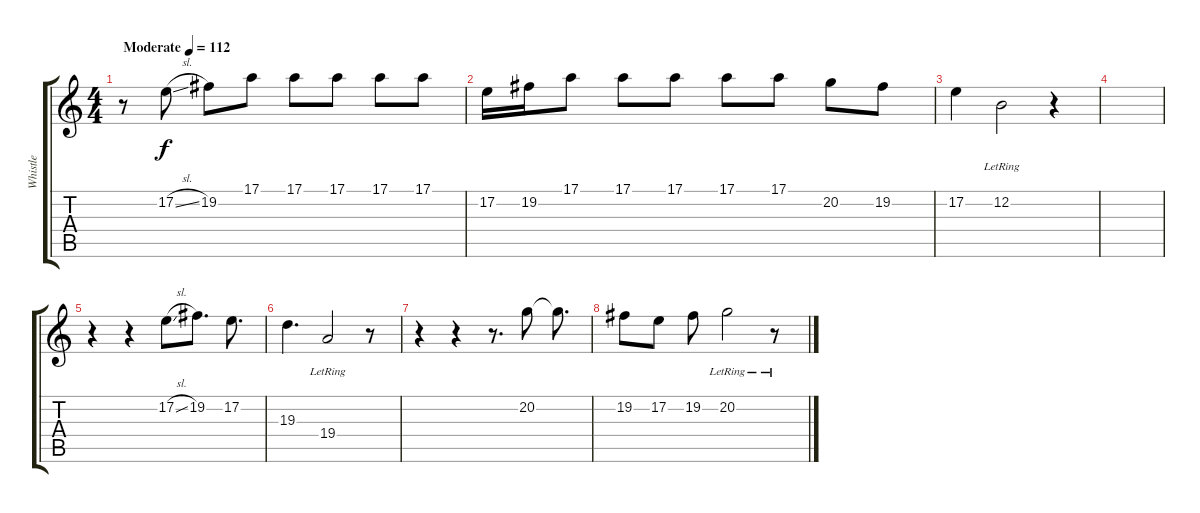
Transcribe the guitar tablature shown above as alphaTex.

\track ("Whistle" "Whistle") {instrument whistle}
\staff {score tabs}
\tuning (E4 B3 G3 D3 A2 E2) {hide}
\ts (4 4)
\tempo (112 "Moderate")
\clef g2
\ks c
r.8{dy f instrument whistle} 17.2{sl}.8 19.2.8 17.1.8 17.1.8 17.1.8 17.1.8 17.1.8 |
17.2.16 19.2.16 17.1.8 17.1.8 17.1.8 17.1.8 17.1.8 20.2.8 19.2.8 |
17.2.4 12.2{lr}.2 r.4 |
|
r.4 r.4 17.2{sl}.8 19.2.8{d} 17.2.8{d} |
19.3.4{d} 19.4{lr}.2 r.8 |
r.4 r.4 r.8{d} 20.2.8 20.2{t}.8{d} |
19.2.8 17.2.8 19.2.8 20.2{lr}.2 r.8
